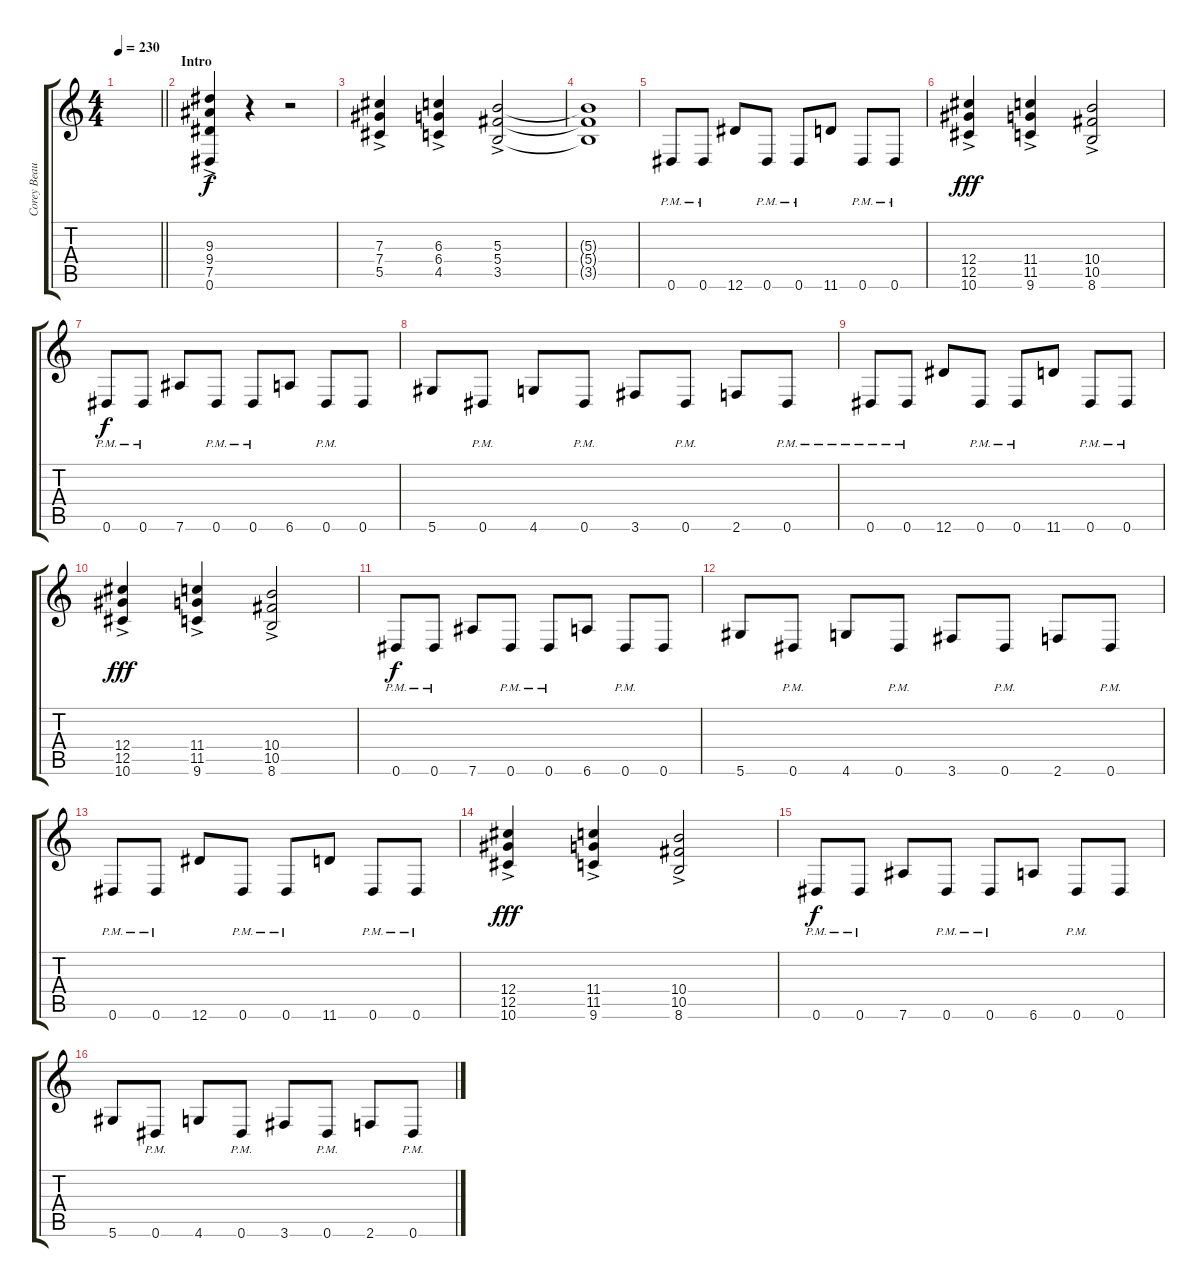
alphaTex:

\track ("Corey Beaulieu (lead guitar)" "Corey Beau") {instrument distortionguitar}
\staff {score tabs}
\tuning (Eb4 Bb3 Gb3 Db3 Ab2 Eb2) {hide}
\ts (4 4)
\tempo 230
\clef g2
\barLineRight lightlight
\ks c
|
\section ("" "Intro")
(9.3{ac} 9.4{ac} 7.5{ac} 0.6{ac}).4 r.4 r.2 |
(7.3{ac} 7.4{ac} 5.5{ac}).4 (6.3{ac} 6.4{ac} 4.5{ac}).4 (5.3{ac} 5.4{ac} 3.5{ac}).2 |
(5.3{t} 5.4{t} 3.5{t}).1{dy f} |
0.6{pm}.8 0.6{pm}.8 12.6.8 0.6{pm}.8 0.6{pm}.8 11.6.8 0.6{pm}.8 0.6{pm}.8 |
(12.4{ac} 12.5{ac} 10.6{ac}).4{dy fff} (11.4{ac} 11.5{ac} 9.6{ac}).4 (10.4{ac} 10.5{ac} 8.6{ac}).2 |
0.6{pm}.8{dy f} 0.6{pm}.8 7.6.8 0.6{pm}.8 0.6{pm}.8 6.6.8 0.6{pm}.8 0.6.8 |
5.6.8 0.6{pm}.8 4.6.8 0.6{pm}.8 3.6.8 0.6{pm}.8 2.6.8 0.6{pm}.8 |
0.6{pm}.8 0.6{pm}.8 12.6.8 0.6{pm}.8 0.6{pm}.8 11.6.8 0.6{pm}.8 0.6{pm}.8 |
(12.4{ac} 12.5{ac} 10.6{ac}).4{dy fff} (11.4{ac} 11.5{ac} 9.6{ac}).4 (10.4{ac} 10.5{ac} 8.6{ac}).2 |
0.6{pm}.8{dy f} 0.6{pm}.8 7.6.8 0.6{pm}.8 0.6{pm}.8 6.6.8 0.6{pm}.8 0.6.8 |
5.6.8 0.6{pm}.8 4.6.8 0.6{pm}.8 3.6.8 0.6{pm}.8 2.6.8 0.6{pm}.8 |
0.6{pm}.8 0.6{pm}.8 12.6.8 0.6{pm}.8 0.6{pm}.8 11.6.8 0.6{pm}.8 0.6{pm}.8 |
(12.4{ac} 12.5{ac} 10.6{ac}).4{dy fff} (11.4{ac} 11.5{ac} 9.6{ac}).4 (10.4{ac} 10.5{ac} 8.6{ac}).2 |
0.6{pm}.8{dy f} 0.6{pm}.8 7.6.8 0.6{pm}.8 0.6{pm}.8 6.6.8 0.6{pm}.8 0.6.8 |
5.6.8 0.6{pm}.8 4.6.8 0.6{pm}.8 3.6.8 0.6{pm}.8 2.6.8 0.6{pm}.8
